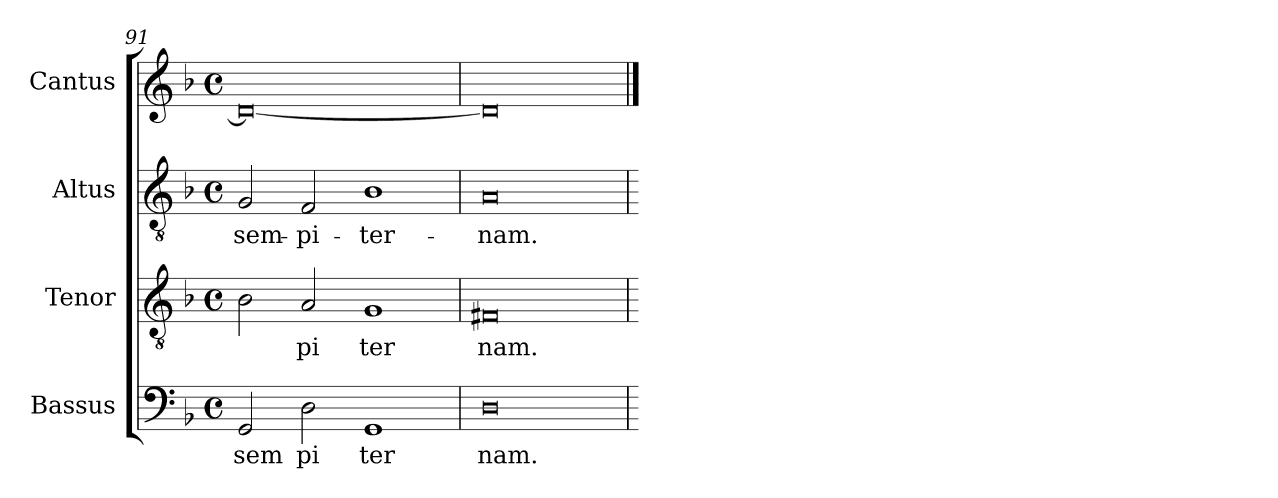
**kern	**text	**kern	**text	**kern	**text	**kern
*part4	*part4	*part3	*part3	*part2	*part2	*part1
*staff4	*staff4	*staff3	*staff3	*staff2	*staff2	*staff1
*I"Bassus	*	*I"Tenor	*	*I"Altus	*	*I"Cantus
*clefF4	*	*clefGv2	*	*clefGv2	*	*clefG2
*k[b-]	*	*k[b-]	*	*k[b-]	*	*k[b-]
*F:	*	*F:	*	*F:	*	*F:
*M4/4	*	*M4/4	*	*M4/4	*	*M4/4
*met(c)	*	*met(c)	*	*met(c)	*	*met(c)
=91	=91	=91	=91	=91	=91	=91
!	!LO:LY:b:cj	!	!	!	!LO:LY:b:cj	!
2GG/	sem	2B-\	.	2G/	sem-	0d_<
!	!LO:LY:b:cj	!	!LO:LY:b:cj	!	!LO:LY:b:cj	!
2D\	pi	2A/	pi	2F/	-pi-	.
!	!LO:LY:b:cj	!	!LO:LY:b:cj	!	!LO:LY:b:cj	!
1GG	ter	1G	ter	1B-	-ter-	.
=92	=92	=92	=92	=92	=92	=92
!	!LO:LY:b:cj	!	!LO:LY:b:cj	!	!LO:LY:b:cj	!
0D	nam.	0F#X	nam.	0A	-nam.	0d]
=	==	=	==	=	==	==
*-	*-	*-	*-	*-	*-	*-
